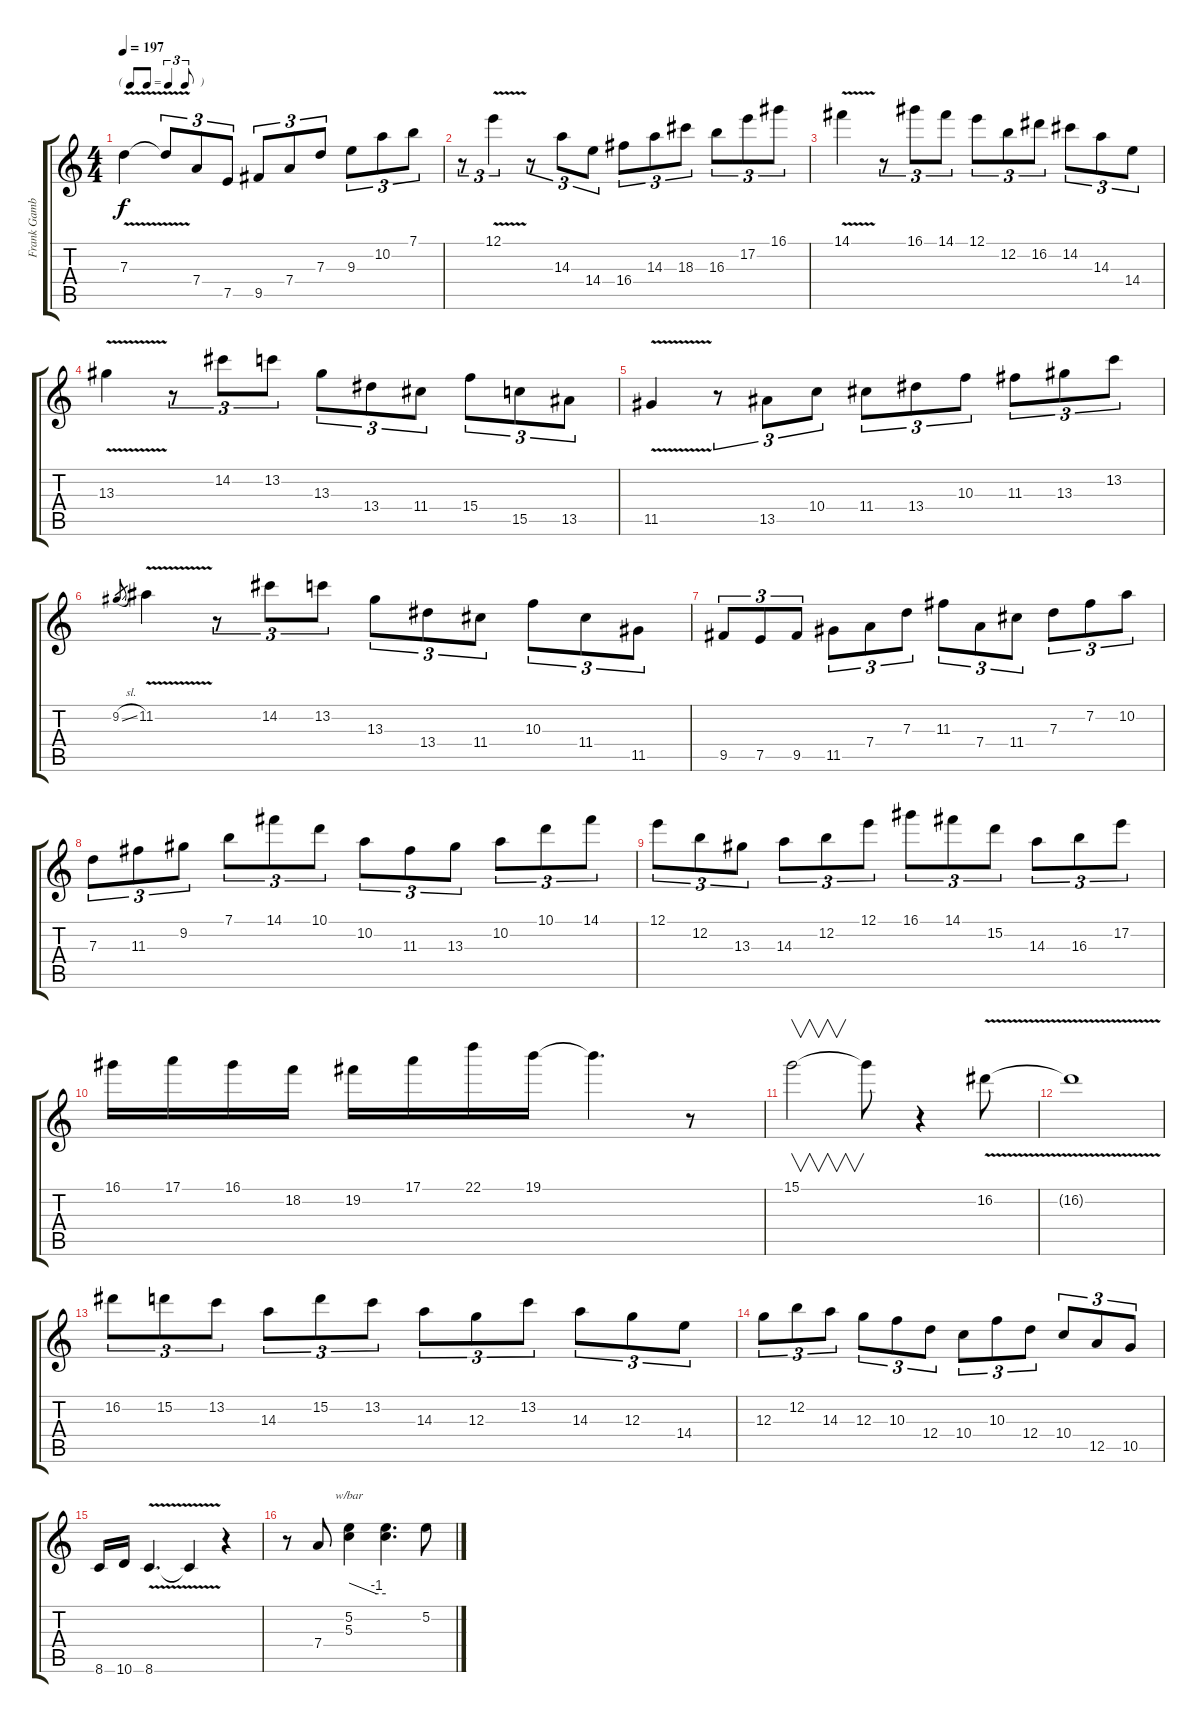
\track ("Frank Gambale Lead" "Frank Gamb") {instrument overdrivenguitar}
\staff {score tabs}
\tuning (E4 B3 G3 D3 A2 E2) {hide}
\ts (4 4)
\tf triplet8th
\tempo 197
\clef g2
\ks c
7.3{v}.4{dy f} 7.3{t}.8{tu (3 2)} 7.4.8{tu (3 2)} 7.5.8{tu (3 2)} 9.5.8{tu (3 2)} 7.4.8{tu (3 2)} 7.3.8{tu (3 2)} 9.3.8{tu (3 2)} 10.2.8{tu (3 2)} 7.1.8{tu (3 2)} |
r.8{tu (3 2)} 12.1{v}.4{tu (3 2)} r.8{tu (3 2)} 14.3.8{tu (3 2)} 14.4.8{tu (3 2)} 16.4.8{tu (3 2)} 14.3.8{tu (3 2)} 18.3.8{tu (3 2)} 16.3.8{tu (3 2)} 17.2.8{tu (3 2)} 16.1.8{tu (3 2)} |
14.1{v}.4 r.8{tu (3 2)} 16.1.8{tu (3 2)} 14.1.8{tu (3 2)} 12.1.8{tu (3 2)} 12.2.8{tu (3 2)} 16.2.8{tu (3 2)} 14.2.8{tu (3 2)} 14.3.8{tu (3 2)} 14.4.8{tu (3 2)} |
13.3{v}.4 r.8{tu (3 2)} 14.2.8{tu (3 2)} 13.2.8{tu (3 2)} 13.3.8{tu (3 2)} 13.4.8{tu (3 2)} 11.4.8{tu (3 2)} 15.4.8{tu (3 2)} 15.5.8{tu (3 2)} 13.5.8{tu (3 2)} |
11.5{v}.4 r.8{tu (3 2)} 13.5.8{tu (3 2)} 10.4.8{tu (3 2)} 11.4.8{tu (3 2)} 13.4.8{tu (3 2)} 10.3.8{tu (3 2)} 11.3.8{tu (3 2)} 13.3.8{tu (3 2)} 13.2.8{tu (3 2)} |
9.2{sl}.8{gr} 11.2{v}.4 r.8{tu (3 2)} 14.2.8{tu (3 2)} 13.2.8{tu (3 2)} 13.3.8{tu (3 2)} 13.4.8{tu (3 2)} 11.4.8{tu (3 2)} 10.3.8{tu (3 2)} 11.4.8{tu (3 2)} 11.5.8{tu (3 2)} |
9.5.8{tu (3 2)} 7.5.8{tu (3 2)} 9.5.8{tu (3 2)} 11.5.8{tu (3 2)} 7.4.8{tu (3 2)} 7.3.8{tu (3 2)} 11.3.8{tu (3 2)} 7.4.8{tu (3 2)} 11.4.8{tu (3 2)} 7.3.8{tu (3 2)} 7.2.8{tu (3 2)} 10.2.8{tu (3 2)} |
7.3.8{tu (3 2)} 11.3.8{tu (3 2)} 9.2.8{tu (3 2)} 7.1.8{tu (3 2)} 14.1.8{tu (3 2)} 10.1.8{tu (3 2)} 10.2.8{tu (3 2)} 11.3.8{tu (3 2)} 13.3.8{tu (3 2)} 10.2.8{tu (3 2)} 10.1.8{tu (3 2)} 14.1.8{tu (3 2)} |
12.1.8{tu (3 2)} 12.2.8{tu (3 2)} 13.3.8{tu (3 2)} 14.3.8{tu (3 2)} 12.2.8{tu (3 2)} 12.1.8{tu (3 2)} 16.1.8{tu (3 2)} 14.1.8{tu (3 2)} 15.2.8{tu (3 2)} 14.3.8{tu (3 2)} 16.3.8{tu (3 2)} 17.2.8{tu (3 2)} |
16.1.16 17.1.16 16.1.16 18.2.16 19.2.16 17.1.16 22.1.16 19.1.16 19.1{t}.4{d} r.8 |
15.1.2{v} 15.1{t}.8 r.4 16.2{v}.8 |
16.2{t}.1 |
16.2.8{tu (3 2)} 15.2.8{tu (3 2)} 13.2.8{tu (3 2)} 14.3.8{tu (3 2)} 15.2.8{tu (3 2)} 13.2.8{tu (3 2)} 14.3.8{tu (3 2)} 12.3.8{tu (3 2)} 13.2.8{tu (3 2)} 14.3.8{tu (3 2)} 12.3.8{tu (3 2)} 14.4.8{tu (3 2)} |
12.3.8{tu (3 2)} 12.2.8{tu (3 2)} 14.3.8{tu (3 2)} 12.3.8{tu (3 2)} 10.3.8{tu (3 2)} 12.4.8{tu (3 2)} 10.4.8{tu (3 2)} 10.3.8{tu (3 2)} 12.4.8{tu (3 2)} 10.4.8{tu (3 2)} 12.5.8{tu (3 2)} 10.5.8{tu (3 2)} |
8.6.16 10.6.16 8.6{v}.4{d} 8.6{t}.4 r.4 |
r.8 7.4.8 (5.2 5.3).4{tbe (custom default 0 0 45 -4 60 -4)} (5.2{t} 5.3{t}).4{d} 5.2.8
